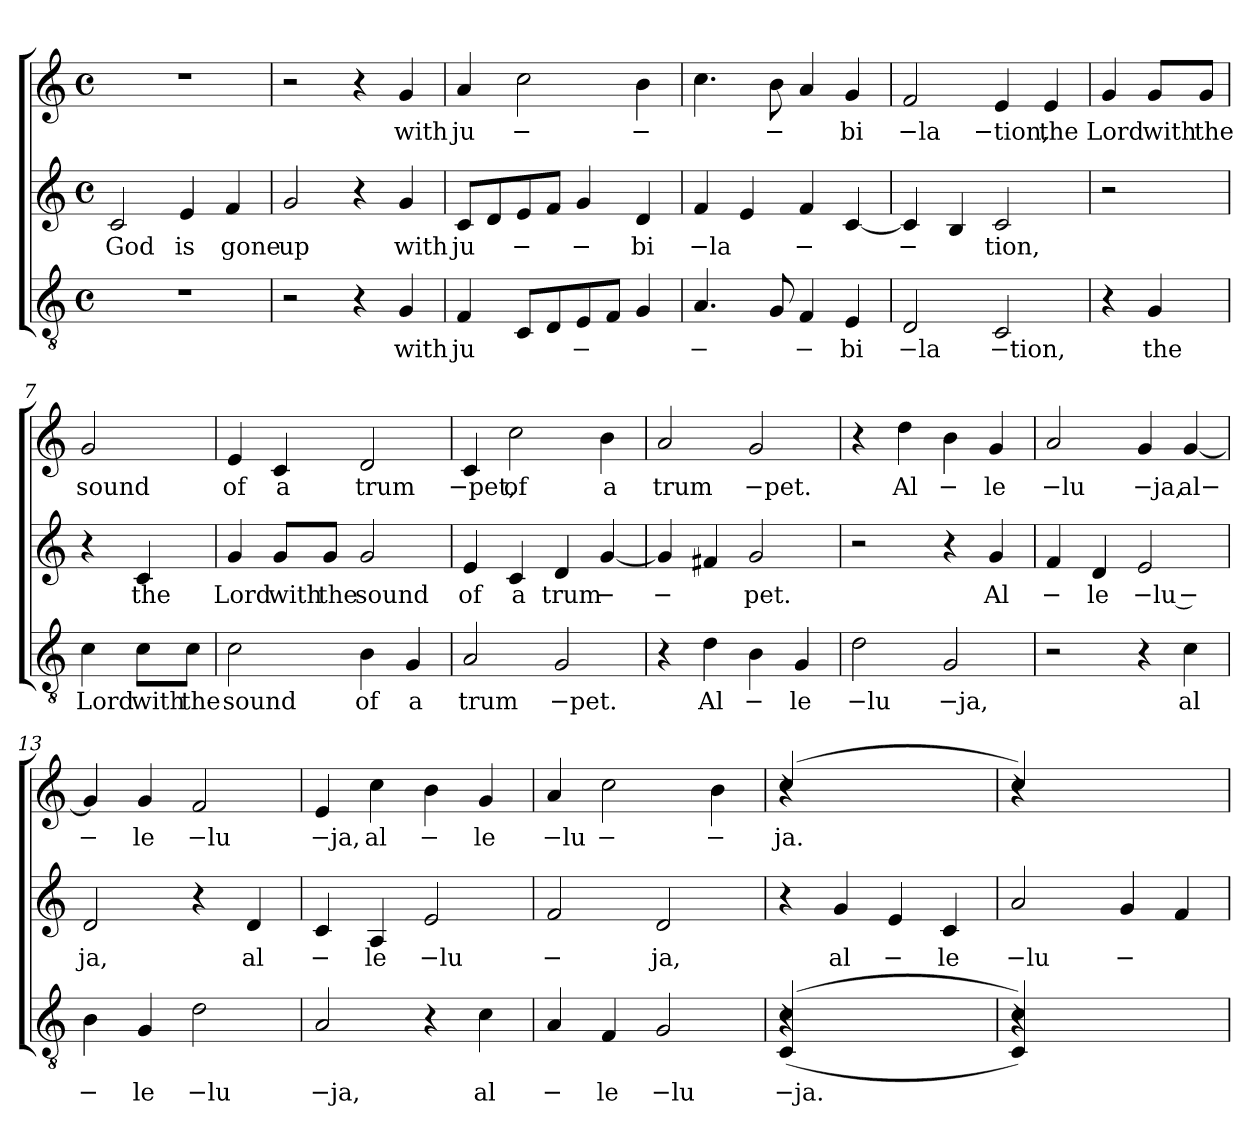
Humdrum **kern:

**kern	**text	**kern	**text	**kern	**text
*part3	*part3	*part2	*part2	*part1	*part1
*staff3	*staff3	*staff2	*staff2	*staff1	*staff1
*clefGv2	*	*clefG2	*	*clefG2	*
*k[]	*	*k[]	*	*k[]	*
*C:	*	*C:	*	*C:	*
*M4/4	*	*M4/4	*	*M4/4	*
*met(c)	*	*met(c)	*	*met(c)	*
=1	=1	=1	=1	=1	=1
!	!	!	!LO:LY:b	!	!
1r	.	2c/	God	1r	.
!	!	!	!LO:LY:b	!	!
.	.	4e/	is	.	.
!	!	!	!LO:LY:b	!	!
.	.	4f/	gone	.	.
=2	=2	=2	=2	=2	=2
!	!	!	!LO:LY:b	!	!
2r	.	2g/	up	2r	.
4r	.	4r	.	4r	.
!	!LO:LY:b	!	!LO:LY:b	!	!LO:LY:b
4G/	with	4g/	with	4g/	with
=3	=3	=3	=3	=3	=3
!	!LO:LY:b	!	!LO:LY:b	!	!LO:LY:b
4F/	ju	8c/L	ju	4a/	ju
.	.	8d/	.	.	.
!	!	!	!LO:LY:b	!	!LO:LY:b
8C/L	.	8e/	−	2cc\	−
8D/	.	8f/J	.	.	.
!	!LO:LY:b	!	!LO:LY:b	!	!
8E/	−	4g/	−	.	.
8F/J	.	.	.	.	.
!	!	!	!LO:LY:b	!	!LO:LY:b
4G/	.	4d/	bi	4b\	−
=4	=4	=4	=4	=4	=4
!	!LO:LY:b	!	!LO:LY:b:rj	!	!
4.A/	−	4f/	−la	4.cc\	.
.	.	4e/	.	.	.
!	!	!	!	!	!LO:LY:b
8G/	.	.	.	8b\	−
!	!LO:LY:b	!	!LO:LY:b	!	!
4F/	−	4f/	−	4a/	.
!	!LO:LY:b	!	!	!	!LO:LY:b
4E/	bi	[<4c/	.	4g/	bi
=5	=5	=5	=5	=5	=5
!	!LO:LY:b:rj	!	!LO:LY:b	!	!LO:LY:b:rj
2D/	−la	4c/]	−	2f/	−la
.	.	4B/	.	.	.
!	!LO:LY:b:rj	!	!LO:LY:b	!	!LO:LY:b:rj
2C/	−tion,	2c/	tion,	4e/	−tion,
!	!	!	!	!	!LO:LY:b
.	.	.	.	4e/	the
=6	=6	=6	=6	=6	=6
!	!	!	!	!	!LO:LY:b
4r	.	2r	.	4g/	Lord
!	!LO:LY:b	!	!	!	!LO:LY:b
4G/	the	.	.	8g/L	with
!	!	!	!	!	!LO:LY:b
.	.	.	.	8g/J	the
!!LO:LB:g=z
=7	=7	=7	=7	=7	=7
!	!LO:LY:b	!	!	!	!LO:LY:b
4c\	Lord	4r	.	2g/	sound
!	!LO:LY:b	!	!LO:LY:b	!	!
8c\L	with	4c/	the	.	.
!	!LO:LY:b	!	!	!	!
8c\J	the	.	.	.	.
=8	=8	=8	=8	=8	=8
!	!LO:LY:b	!	!LO:LY:b	!	!LO:LY:b
2c\	sound	4g/	Lord	4e/	of
!	!	!	!LO:LY:b	!	!LO:LY:b
.	.	8g/L	with	4c/	a
!	!	!	!LO:LY:b	!	!
.	.	8g/J	the	.	.
!	!LO:LY:b	!	!LO:LY:b	!	!LO:LY:b
4B\	of	2g/	sound	2d/	trum
!	!LO:LY:b	!	!	!	!
4G/	a	.	.	.	.
=9	=9	=9	=9	=9	=9
!	!LO:LY:b	!	!LO:LY:b	!	!LO:LY:b:rj
2A/	trum	4e/	of	4c/	−pet,
!	!	!	!LO:LY:b	!	!LO:LY:b
.	.	4c/	a	2cc\	of
!	!LO:LY:b:rj	!	!LO:LY:b	!	!
2G/	−pet.	4d/	trum	.	.
!	!	!	!LO:LY:b	!	!LO:LY:b
.	.	[<4g/	−	4b\	a
=10	=10	=10	=10	=10	=10
!	!	!	!LO:LY:b	!	!LO:LY:b
4r	.	4g/]	−	2a/	trum
!	!LO:LY:b	!	!	!	!
4d\	Al	4f#X/	.	.	.
!	!LO:LY:b	!	!LO:LY:b	!	!LO:LY:b:rj
4B\	−	2g/	pet.	2g/	−pet.
!	!LO:LY:b	!	!	!	!
4G/	le	.	.	.	.
=11	=11	=11	=11	=11	=11
!	!LO:LY:b:rj	!	!	!	!
2d\	−lu	2r	.	4r	.
!	!	!	!	!	!LO:LY:b
.	.	.	.	4dd\	Al
!	!LO:LY:b:rj	!	!	!	!LO:LY:b
2G/	−ja,	4r	.	4b\	−
!	!	!	!LO:LY:b	!	!LO:LY:b
.	.	4g/	Al	4g/	le
=12	=12	=12	=12	=12	=12
!	!	!	!LO:LY:b	!	!LO:LY:b:rj
2r	.	4f/	−	2a/	−lu
!	!	!	!LO:LY:b	!	!
.	.	4d/	le	.	.
!	!	!	!LO:LY:b:rj	!	!LO:LY:b:rj
4r	.	2e/	−lu −	4g/	−ja,
!	!LO:LY:b	!	!	!	!LO:LY:b
4c\	al	.	.	[<4g/	al−
!!LO:LB:g=z
=13	=13	=13	=13	=13	=13
!	!LO:LY:b	!	!LO:LY:b	!	!LO:LY:b
4B\	−	2d/	ja,	4g/]	−
!	!LO:LY:b	!	!	!	!LO:LY:b
4G/	le	.	.	4g/	le
!	!LO:LY:b:rj	!	!	!	!LO:LY:b:rj
2d\	−lu	4r	.	2f/	−lu
!	!	!	!LO:LY:b	!	!
.	.	4d/	al	.	.
=14	=14	=14	=14	=14	=14
!	!LO:LY:b:rj	!	!LO:LY:b	!	!LO:LY:b:rj
2A/	−ja,	4c/	−	4e/	−ja,
!	!	!	!LO:LY:b	!	!LO:LY:b
.	.	4A/	le	4cc\	al
!	!	!	!LO:LY:b:rj	!	!LO:LY:b
4r	.	2e/	−lu	4b\	−
!	!LO:LY:b	!	!	!	!LO:LY:b
4c\	al	.	.	4g/	le
=15	=15	=15	=15	=15	=15
!	!LO:LY:b	!	!LO:LY:b	!	!LO:LY:b:rj
4A/	−	2f/	−	4a/	−lu
!	!LO:LY:b	!	!	!	!LO:LY:b
4F/	le	.	.	2cc\	−
!	!LO:LY:b:rj	!	!LO:LY:b	!	!
2G/	−lu	2d/	ja,	.	.
!	!	!	!	!	!LO:LY:b
.	.	.	.	4b\	−
=16	=16	=16	=16	=16	=16
!LO:N:n=1:head=solid	!	!	!	!	!
!LO:N:n=2:head=solid	!LO:LY:b:rj	!	!	!LO:N:head=solid	!LO:LY:b
*^	*	*	*	*^	*
((<4C/ 4c/	4rA	−ja.	4r	.	(4cc/	4ra	ja.
!	!	!	!	!LO:LY:b	!	!	!
2.ryy	2.ryy	.	4g/	al	2.ryy	2.ryy	.
!	!	!	!	!LO:LY:b	!	!	!
.	.	.	4e/	−	.	.	.
!	!	!	!	!LO:LY:b	!	!	!
.	.	.	4c/	le	.	.	.
=17	=17	=17	=17	=17	=17	=17	=17
!LO:N:n=1:head=solid	!	!	!	!	!	!	!
!LO:N:n=2:head=solid	!	!	!	!LO:LY:b:rj	!LO:N:head=solid	!	!
4C/ 4c/))	4rA	.	2a/	−lu	4cc/)	4ra	.
2.ryy	2.ryy	.	.	.	2.ryy	2.ryy	.
!	!	!	!	!LO:LY:b	!	!	!
.	.	.	4g/	−	.	.	.
.	.	.	4f/	.	.	.	.
*v	*v	*	*	*	*v	*v	*
=	=	=	=	=	=
*-	*-	*-	*-	*-	*-
